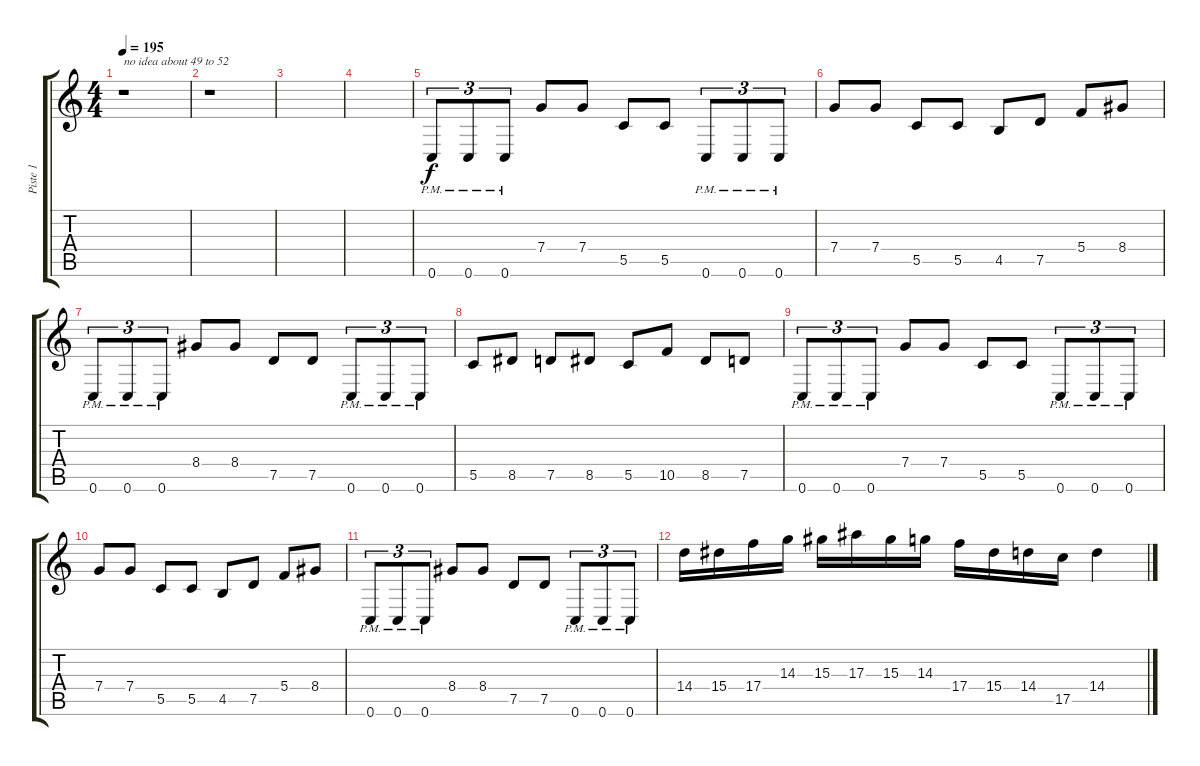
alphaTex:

\track ("Piste 1" "Piste 1") {instrument distortionguitar}
\staff {score tabs}
\tuning (D4 A3 F3 C3 G2 C2) {hide}
\ts (4 4)
\tempo 195
\clef g2
\ks c
r.1{txt "no idea about 49 to 52" dy f} |
r.1 |
|
|
0.6{pm}.8{tu (3 2)} 0.6{pm}.8{tu (3 2)} 0.6{pm}.8{tu (3 2)} 7.4.8 7.4.8 5.5.8 5.5.8 0.6{pm}.8{tu (3 2)} 0.6{pm}.8{tu (3 2)} 0.6{pm}.8{tu (3 2)} |
7.4.8 7.4.8 5.5.8 5.5.8 4.5.8 7.5.8 5.4.8 8.4.8 |
0.6{pm}.8{tu (3 2)} 0.6{pm}.8{tu (3 2)} 0.6{pm}.8{tu (3 2)} 8.4.8 8.4.8 7.5.8 7.5.8 0.6{pm}.8{tu (3 2)} 0.6{pm}.8{tu (3 2)} 0.6{pm}.8{tu (3 2)} |
5.5.8 8.5.8 7.5.8 8.5.8 5.5.8 10.5.8 8.5.8 7.5.8 |
0.6{pm}.8{tu (3 2)} 0.6{pm}.8{tu (3 2)} 0.6{pm}.8{tu (3 2)} 7.4.8 7.4.8 5.5.8 5.5.8 0.6{pm}.8{tu (3 2)} 0.6{pm}.8{tu (3 2)} 0.6{pm}.8{tu (3 2)} |
7.4.8 7.4.8 5.5.8 5.5.8 4.5.8 7.5.8 5.4.8 8.4.8 |
0.6{pm}.8{tu (3 2)} 0.6{pm}.8{tu (3 2)} 0.6{pm}.8{tu (3 2)} 8.4.8 8.4.8 7.5.8 7.5.8 0.6{pm}.8{tu (3 2)} 0.6{pm}.8{tu (3 2)} 0.6{pm}.8{tu (3 2)} |
14.4.16 15.4.16 17.4.16 14.3.16 15.3.16 17.3.16 15.3.16 14.3.16 17.4.16 15.4.16 14.4.16 17.5.16 14.4.4
